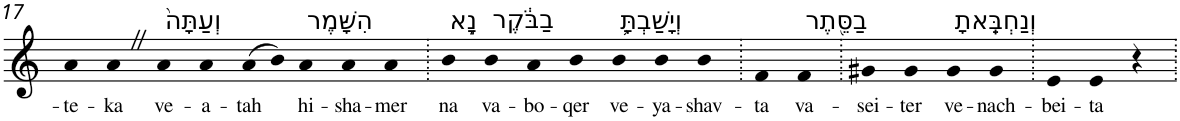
**kern	**text
*part1	*part1
*staff1	*staff1
*I"Piano	*
*I'Pno	*
!!LO:PB:g=z
*clefG2	*
*k[]	*
=17	=17
!	!LO:LY:b
4a	-te-
!	!LO:LY:b
4aZ	-ka
!LO:TX:a:t=וְעַתָּה֙	!
!	!LO:LY:b
4a	ve-
!	!LO:LY:b
4a	-a-
!	!LO:LY:b
(>8a	-tah
8b)	.
!LO:TX:a:t=הִשָּׁמֶר	!
!	!LO:LY:b
4a	hi-
!	!LO:LY:b
4a	-sha-
!	!LO:LY:b
4a	-mer
=18.	=18.
!LO:TX:a:t=נָ֣א	!
!	!LO:LY:b
4b	na
!LO:TX:a:t=בַבֹּ֔קֶר	!
!	!LO:LY:b
4b	va-
!	!LO:LY:b
4a	-bo-
!	!LO:LY:b
4b	-qer
!LO:TX:a:t=וְיָשַׁבְתָּ֥	!
!	!LO:LY:b
4b	ve-
!	!LO:LY:b
4b	-ya-
!	!LO:LY:b
4b	-shav-
=19.	=19.
!	!LO:LY:b
4f	-ta
!LO:TX:a:t=בַסֵּ֖תֶר	!
!	!LO:LY:b
4f	va-
=20.	=20.
!	!LO:LY:b
4g#X	-sei-
!	!LO:LY:b
4g#	-ter
!LO:TX:a:t=וְנַחְבֵּֽאתָ	!
!	!LO:LY:b
4g#	ve-
!	!LO:LY:b
4g#	-nach-
=21.	=21.
!	!LO:LY:b
4e	-bei-
!	!LO:LY:b
4e	-ta
4r	.
=.	=.
*-	*-
